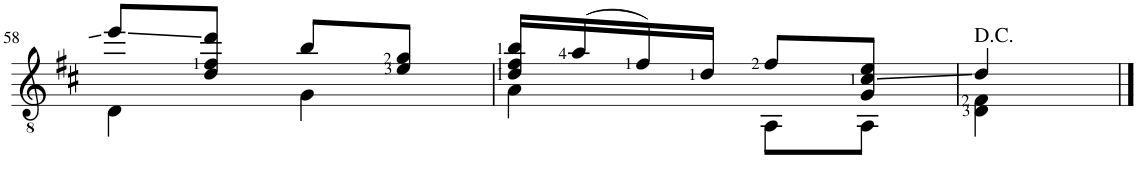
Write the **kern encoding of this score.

**kern
*part1
*staff1
*I"Guitar
*I'Guit.
!!LO:PB:g=z
*clefGv2
*k[f#c#]
*M2/4
=58
*^
8ee/L	4D\
8d/ 8f#/ 8dd/J	.
8b/L	4G\
8e/ 8g/J	.
=59	=59
16d/ 16f#/ 16b/LL	4A\
(16a/	.
16f#/)	.
16d/JJ	.
8f#/L	8AA\L
8G/ 8c#/ 8e/J	8AA\J
=60	=60
4d/	4D\ 4F#\
*v	*v
==
*-
